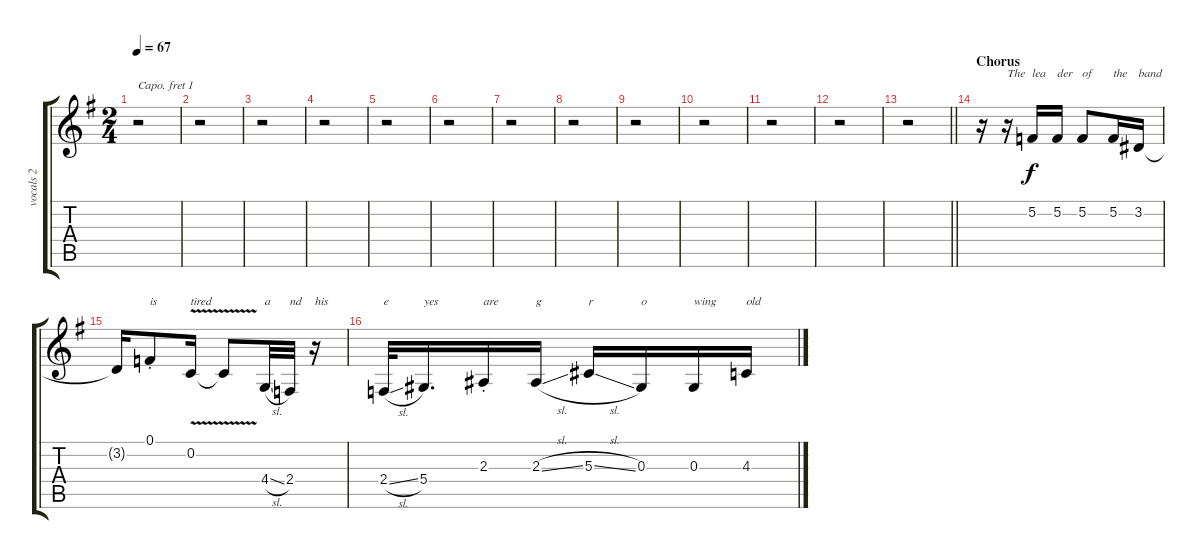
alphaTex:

\track ("vocals 2" "vocals 2") {instrument lead2sawtooth}
\staff {score tabs}
\capo 1
\tuning (E4 B3 G3 D3 A2 E2) {hide}
\ts (2 4)
\tempo 67
\clef g2
\ks g
r.2{dy f} |
r.2 |
r.2 |
r.2 |
r.2 |
r.2 |
r.2 |
r.2 |
r.2 |
r.2 |
r.2 |
r.2 |
\barLineRight lightlight
r.2 |
\section ("" "Chorus")
r.16 r.16{txt "The"} 5.2.16{txt "lea"} 5.2.16{txt "der"} 5.2.8{txt "of"} 5.2.16{txt "the"} 3.2.16{txt "band"} |
3.2{t}.16 0.1{st}.8{txt "is"} 0.2{v}.16{txt "tired"} 0.2{t}.8 4.4{sl}.32{txt "a"} 2.4.32{txt "nd"} r.16{txt "his"} |
2.4{sl}.32{txt "e"} 5.4.16{d txt "yes"} 2.3{st}.16{txt "are"} 2.3{sl}.16{txt "g"} 5.3{sl}.16{txt "r"} 0.3.16{txt "o"} 0.3.16{txt "wing"} 4.3.16{txt "old"}
